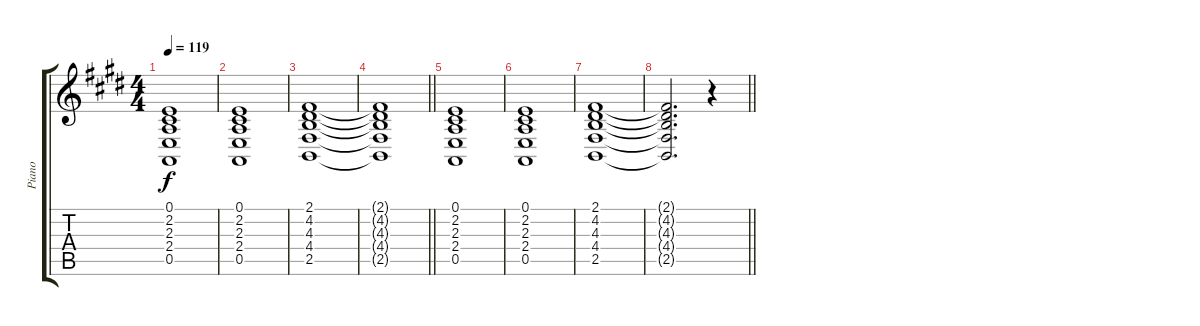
\track ("Piano" "Piano") {instrument acousticgrandpiano}
\staff {score tabs}
\tuning (E4 B3 G3 D3 A2 E2) {hide}
\ts (4 4)
\tempo 119
\clef g2
\ks e
(0.1 2.2 2.3 2.4 0.5).1{dy f} |
(0.1 2.2 2.3 2.4 0.5).1 |
(2.1 4.2 4.3 4.4 2.5).1 |
\barLineRight lightlight
(2.1{t} 4.2{t} 4.3{t} 4.4{t} 2.5{t}).1 |
(0.1 2.2 2.3 2.4 0.5).1 |
(0.1 2.2 2.3 2.4 0.5).1 |
(2.1 4.2 4.3 4.4 2.5).1 |
\barLineRight lightlight
(2.1{t} 4.2{t} 4.3{t} 4.4{t} 2.5{t}).2{d} r.4
